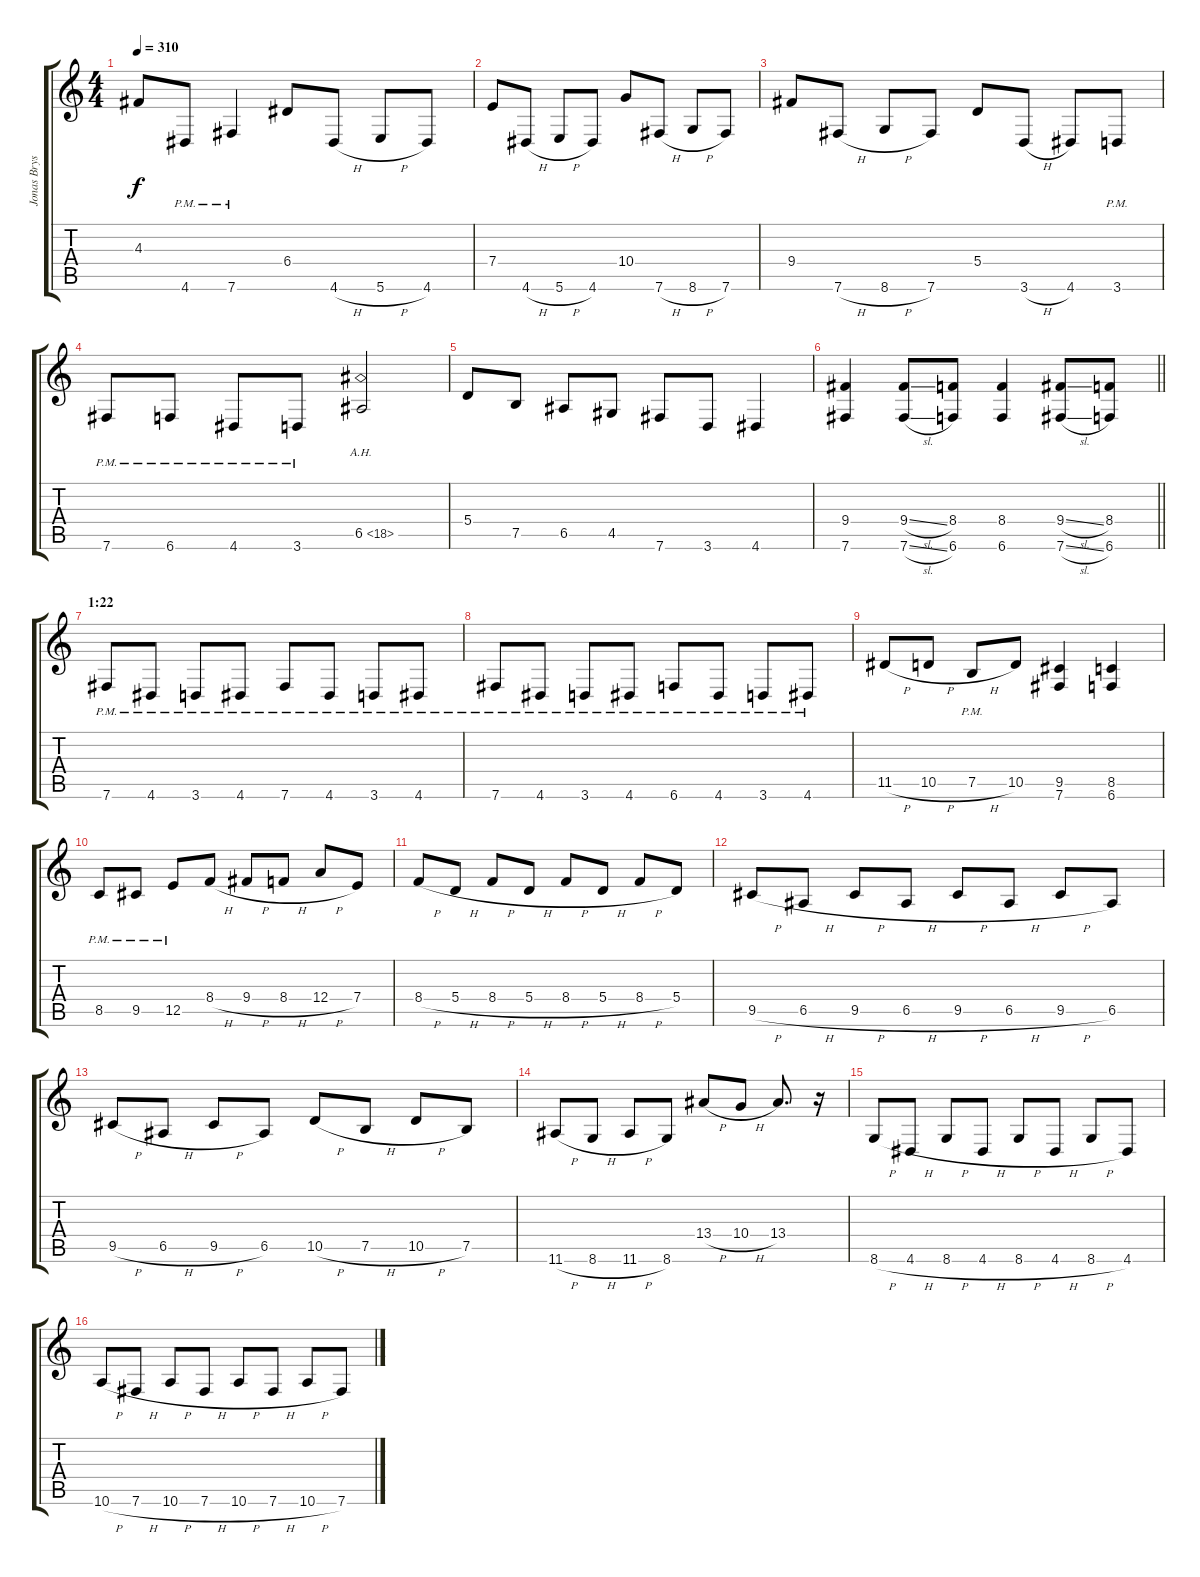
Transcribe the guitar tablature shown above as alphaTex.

\track ("Jonas Bryssling" "Jonas Brys") {instrument overdrivenguitar}
\staff {score tabs}
\tuning (B3 Gb3 D3 A2 E2 B1) {hide}
\ts (4 4)
\tempo 310
\clef g2
\ks c
4.3.8{dy f} 4.6{pm}.8 7.6{pm}.4 6.4.8 4.6{h}.8 5.6{h}.8 4.6.8 |
7.4.8 4.6{h}.8 5.6{h}.8 4.6.8 10.4.8 7.6{h}.8 8.6{h}.8 7.6.8 |
9.4.8 7.6{h}.8 8.6{h}.8 7.6.8 5.4.8 3.6{h}.8 4.6.8 3.6{pm}.8 |
7.6{pm}.8 6.6{pm}.8 4.6{pm}.8 3.6{pm}.8 6.5{ah 12}.2 |
5.4.8 7.5.8 6.5.8 4.5.8 7.6.8 3.6.8 4.6.4 |
\barLineRight lightlight
(9.4 7.6).4 (9.4{sl} 7.6{sl}).8 (8.4 6.6).8 (8.4 6.6).4 (9.4{sl} 7.6{sl}).8 (8.4 6.6).8 |
\section ("" "1:22")
7.6{pm}.8 4.6{pm}.8 3.6{pm}.8 4.6{pm}.8 7.6{pm}.8 4.6{pm}.8 3.6{pm}.8 4.6{pm}.8 |
7.6{pm}.8 4.6{pm}.8 3.6{pm}.8 4.6{pm}.8 6.6{pm}.8 4.6{pm}.8 3.6{pm}.8 4.6{pm}.8 |
11.5{h}.8 10.5{h}.8 7.5{h pm}.8 10.5.8 (9.5 7.6).4 (8.5 6.6).4 |
8.5{pm}.8 9.5{pm}.8 12.5{pm}.8 8.4{h}.8 9.4{h}.8 8.4{h}.8 12.4{h}.8 7.4.8 |
8.4{h}.8 5.4{h}.8 8.4{h}.8 5.4{h}.8 8.4{h}.8 5.4{h}.8 8.4{h}.8 5.4.8 |
9.5{h}.8 6.5{h}.8 9.5{h}.8 6.5{h}.8 9.5{h}.8 6.5{h}.8 9.5{h}.8 6.5.8 |
9.5{h}.8 6.5{h}.8 9.5{h}.8 6.5.8 10.5{h}.8 7.5{h}.8 10.5{h}.8 7.5.8 |
11.6{h}.8 8.6{h}.8 11.6{h}.8 8.6.8 13.4{h}.8 10.4{h}.8 13.4.8{d} r.16 |
8.6{h}.8 4.6{h}.8 8.6{h}.8 4.6{h}.8 8.6{h}.8 4.6{h}.8 8.6{h}.8 4.6.8 |
10.6{h}.8 7.6{h}.8 10.6{h}.8 7.6{h}.8 10.6{h}.8 7.6{h}.8 10.6{h}.8 7.6.8
